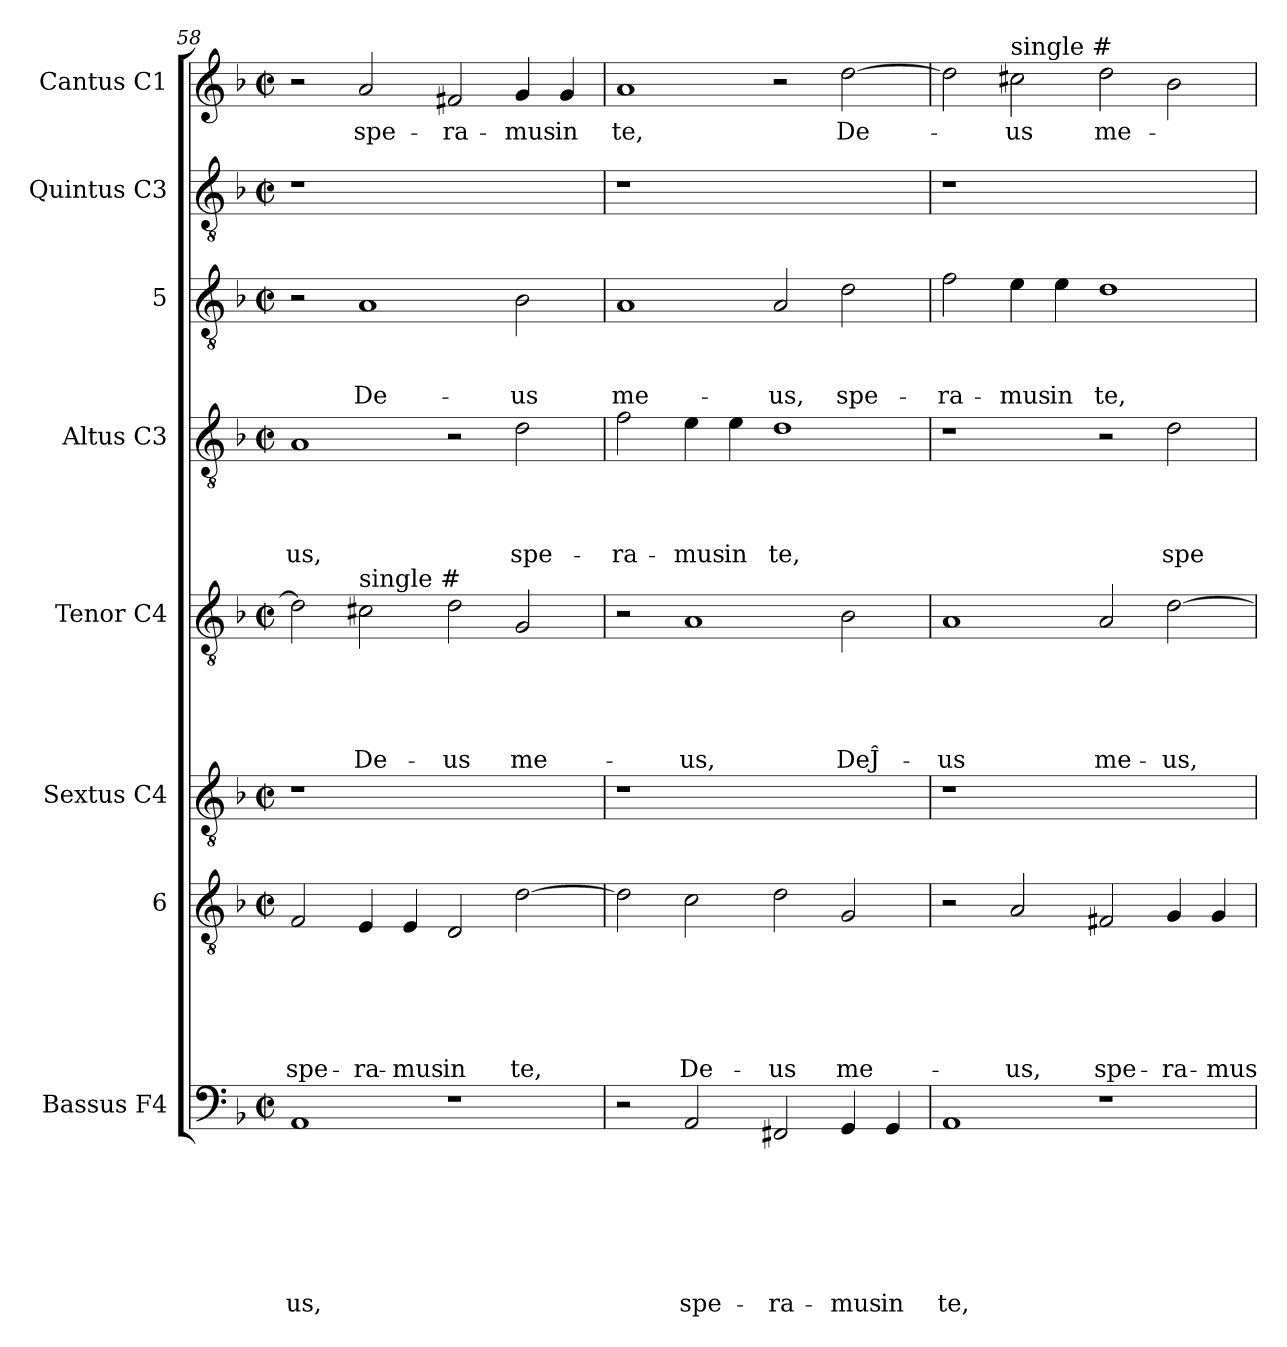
**kern	**text	**text	**text	**text	**text	**text	**text	**kern	**text	**text	**text	**text	**text	**text	**kern	**kern	**text	**text	**text	**text	**text	**kern	**text	**text	**text	**text	**kern	**text	**text	**text	**kern	**kern	**text
*part8	*part8	*part8	*part8	*part8	*part8	*part8	*part8	*part7	*part7	*part7	*part7	*part7	*part7	*part7	*part6	*part5	*part5	*part5	*part5	*part5	*part5	*part4	*part4	*part4	*part4	*part4	*part3	*part3	*part3	*part3	*part2	*part1	*part1
*staff8	*staff8	*staff8	*staff8	*staff8	*staff8	*staff8	*staff8	*staff7	*staff7	*staff7	*staff7	*staff7	*staff7	*staff7	*staff6	*staff5	*staff5	*staff5	*staff5	*staff5	*staff5	*staff4	*staff4	*staff4	*staff4	*staff4	*staff3	*staff3	*staff3	*staff3	*staff2	*staff1	*staff1
*I"Bassus F4	*	*	*	*	*	*	*	*I"6	*	*	*	*	*	*	*I"Sextus C4	*I"Tenor C4	*	*	*	*	*	*I"Altus C3	*	*	*	*	*I"5	*	*	*	*I"Quintus C3	*I"Cantus C1	*
*I'B	*	*	*	*	*	*	*	*	*	*	*	*	*	*	*	*I'T	*	*	*	*	*	*I'A	*	*	*	*	*	*	*	*	*	*I'C	*
*clefF4	*	*	*	*	*	*	*	*clefGv2	*	*	*	*	*	*	*clefGv2	*clefGv2	*	*	*	*	*	*clefGv2	*	*	*	*	*clefGv2	*	*	*	*clefGv2	*clefG2	*
*k[b-]	*	*	*	*	*	*	*	*k[b-]	*	*	*	*	*	*	*k[b-]	*k[b-]	*	*	*	*	*	*k[b-]	*	*	*	*	*k[b-]	*	*	*	*k[b-]	*k[b-]	*
*F:	*	*	*	*	*	*	*	*F:	*	*	*	*	*	*	*F:	*F:	*	*	*	*	*	*F:	*	*	*	*	*F:	*	*	*	*F:	*F:	*
*M2/2	*	*	*	*	*	*	*	*M2/2	*	*	*	*	*	*	*M2/2	*M2/2	*	*	*	*	*	*M2/2	*	*	*	*	*M2/2	*	*	*	*M2/2	*M2/2	*
*met(c|)	*	*	*	*	*	*	*	*met(c|)	*	*	*	*	*	*	*met(c|)	*met(c|)	*	*	*	*	*	*met(c|)	*	*	*	*	*met(c|)	*	*	*	*met(c|)	*met(c|)	*
=58	=58	=58	=58	=58	=58	=58	=58	=58	=58	=58	=58	=58	=58	=58	=58	=58	=58	=58	=58	=58	=58	=58	=58	=58	=58	=58	=58	=58	=58	=58	=58	=58	=58
!	!	!	!	!	!	!	!LO:LY:b	!	!	!	!	!	!	!LO:LY:b	!	!	!	!	!	!	!	!	!	!	!	!LO:LY:b	!	!	!	!	!	!	!
1AA	.	.	.	.	.	.	-us,	2F/	.	.	.	.	.	spe-	1r	2d\]	.	.	.	.	.	1A	.	.	.	-us,	2r	.	.	.	1r	2r	.
!	!	!	!	!	!	!	!	!	!	!	!	!	!	!	!	!LO:TX:a:t=single #	!	!	!	!	!	!	!	!	!	!	!	!	!	!	!	!	!
!	!	!	!	!	!	!	!	!	!	!	!	!	!	!LO:LY:b	!	!	!	!	!	!	!LO:LY:b	!	!	!	!	!	!	!	!	!LO:LY:b	!	!	!LO:LY:b
.	.	.	.	.	.	.	.	4E/	.	.	.	.	.	-ra-	.	2c#\	.	.	.	.	De-	.	.	.	.	.	1A	.	.	De-	.	2a/	spe-
!	!	!	!	!	!	!	!	!	!	!	!	!	!	!LO:LY:b	!	!	!	!	!	!	!	!	!	!	!	!	!	!	!	!	!	!	!
.	.	.	.	.	.	.	.	4E/	.	.	.	.	.	-mus	.	.	.	.	.	.	.	.	.	.	.	.	.	.	.	.	.	.	.
!	!	!	!	!	!	!	!	!	!	!	!	!	!	!LO:LY:b	!	!	!	!	!	!	!LO:LY:b	!	!	!	!	!	!	!	!	!	!	!	!LO:LY:b
1r	.	.	.	.	.	.	.	2D/	.	.	.	.	.	in	1ryy	2d\	.	.	.	.	-us	2r	.	.	.	.	.	.	.	.	1ryy	2f#X/	-ra-
!	!	!	!	!	!	!	!	!	!	!	!	!	!	!LO:LY:b	!	!	!	!	!	!	!LO:LY:b	!	!	!	!	!LO:LY:b	!	!	!	!LO:LY:b	!	!	!LO:LY:b
.	.	.	.	.	.	.	.	[>2d\	.	.	.	.	.	te,	.	2G/	.	.	.	.	me-	2d\	.	.	.	spe-	2B-\	.	.	-us	.	4g/	-mus
!	!	!	!	!	!	!	!	!	!	!	!	!	!	!	!	!	!	!	!	!	!	!	!	!	!	!	!	!	!	!	!	!	!LO:LY:b
.	.	.	.	.	.	.	.	.	.	.	.	.	.	.	.	.	.	.	.	.	.	.	.	.	.	.	.	.	.	.	.	4g/	in
=59	=59	=59	=59	=59	=59	=59	=59	=59	=59	=59	=59	=59	=59	=59	=59	=59	=59	=59	=59	=59	=59	=59	=59	=59	=59	=59	=59	=59	=59	=59	=59	=59	=59
!	!	!	!	!	!	!	!	!	!	!	!	!	!	!	!	!	!	!	!	!	!	!	!	!	!	!LO:LY:b	!	!	!	!LO:LY:b	!	!	!LO:LY:b
2r	.	.	.	.	.	.	.	2d\]	.	.	.	.	.	.	1r	2r	.	.	.	.	.	2f\	.	.	.	-ra-	1A	.	.	me-	1r	1a	te,
!	!	!	!	!	!	!	!LO:LY:b	!	!	!	!	!	!	!LO:LY:b	!	!	!	!	!	!	!LO:LY:b	!	!	!	!	!LO:LY:b	!	!	!	!	!	!	!
2AA/	.	.	.	.	.	.	spe-	2c\	.	.	.	.	.	De-	.	1A	.	.	.	.	-us,	4e\	.	.	.	-mus	.	.	.	.	.	.	.
!	!	!	!	!	!	!	!	!	!	!	!	!	!	!	!	!	!	!	!	!	!	!	!	!	!	!LO:LY:b	!	!	!	!	!	!	!
.	.	.	.	.	.	.	.	.	.	.	.	.	.	.	.	.	.	.	.	.	.	4e\	.	.	.	in	.	.	.	.	.	.	.
!	!	!	!	!	!	!	!LO:LY:b	!	!	!	!	!	!	!LO:LY:b	!	!	!	!	!	!	!	!	!	!	!	!LO:LY:b	!	!	!	!LO:LY:b	!	!	!
2FF#X/	.	.	.	.	.	.	-ra-	2d\	.	.	.	.	.	-us	1ryy	.	.	.	.	.	.	1d	.	.	.	te,	2A/	.	.	-us,	1ryy	2r	.
!	!	!	!	!	!	!	!LO:LY:b	!	!	!	!	!	!	!LO:LY:b	!	!	!	!	!	!	!LO:LY:b	!	!	!	!	!	!	!	!	!LO:LY:b	!	!	!LO:LY:b
4GG/	.	.	.	.	.	.	-mus	2G/	.	.	.	.	.	me-	.	2B-\	.	.	.	.	DeĴ-	.	.	.	.	.	2d\	.	.	spe-	.	[<2dd\	De-
!	!	!	!	!	!	!	!LO:LY:b	!	!	!	!	!	!	!	!	!	!	!	!	!	!	!	!	!	!	!	!	!	!	!	!	!	!
4GG/	.	.	.	.	.	.	in	.	.	.	.	.	.	.	.	.	.	.	.	.	.	.	.	.	.	.	.	.	.	.	.	.	.
!!LO:PB:g=z
=60	=60	=60	=60	=60	=60	=60	=60	=60	=60	=60	=60	=60	=60	=60	=60	=60	=60	=60	=60	=60	=60	=60	=60	=60	=60	=60	=60	=60	=60	=60	=60	=60	=60
!	!	!	!	!	!	!	!LO:LY:b	!	!	!	!	!	!	!	!	!	!	!	!	!	!LO:LY:b	!	!	!	!	!	!	!	!	!LO:LY:b	!	!	!
1AA	.	.	.	.	.	.	te,	2r	.	.	.	.	.	.	1r	1A	.	.	.	.	-us	1r	.	.	.	.	2f\	.	.	-ra-	1r	2dd\]	.
!	!	!	!	!	!	!	!	!	!	!	!	!	!	!	!	!	!	!	!	!	!	!	!	!	!	!	!	!	!	!	!	!LO:TX:a:t=single #	!
!	!	!	!	!	!	!	!	!	!	!	!	!	!	!LO:LY:b	!	!	!	!	!	!	!	!	!	!	!	!	!	!	!	!LO:LY:b	!	!	!LO:LY:b
.	.	.	.	.	.	.	.	2A/	.	.	.	.	.	-us,	.	.	.	.	.	.	.	.	.	.	.	.	4e\	.	.	-mus	.	2cc#\	-us
!	!	!	!	!	!	!	!	!	!	!	!	!	!	!	!	!	!	!	!	!	!	!	!	!	!	!	!	!	!	!LO:LY:b	!	!	!
.	.	.	.	.	.	.	.	.	.	.	.	.	.	.	.	.	.	.	.	.	.	.	.	.	.	.	4e\	.	.	in	.	.	.
!	!	!	!	!	!	!	!	!	!	!	!	!	!	!LO:LY:b	!	!	!	!	!	!	!LO:LY:b	!	!	!	!	!	!	!	!	!LO:LY:b	!	!	!LO:LY:b
1r	.	.	.	.	.	.	.	2F#X/	.	.	.	.	.	spe-	1ryy	2A/	.	.	.	.	me-	2r	.	.	.	.	1d	.	.	te,	1ryy	2dd\	me-
!	!	!	!	!	!	!	!	!	!	!	!	!	!	!LO:LY:b	!	!	!	!	!	!	!LO:LY:b	!	!	!	!	!LO:LY:b	!	!	!	!	!	!	!
.	.	.	.	.	.	.	.	4G/	.	.	.	.	.	-ra-	.	[>2d\	.	.	.	.	-us,	2d\	.	.	.	spe-	.	.	.	.	.	2b-\	.
!	!	!	!	!	!	!	!	!	!	!	!	!	!	!LO:LY:b	!	!	!	!	!	!	!	!	!	!	!	!	!	!	!	!	!	!	!
.	.	.	.	.	.	.	.	4G/	.	.	.	.	.	-mus	.	.	.	.	.	.	.	.	.	.	.	.	.	.	.	.	.	.	.
=	=	=	=	=	=	=	=	=	=	=	=	=	=	=	=	=	=	=	=	=	=	=	=	=	=	=	=	=	=	=	=	=	=
*-	*-	*-	*-	*-	*-	*-	*-	*-	*-	*-	*-	*-	*-	*-	*-	*-	*-	*-	*-	*-	*-	*-	*-	*-	*-	*-	*-	*-	*-	*-	*-	*-	*-
